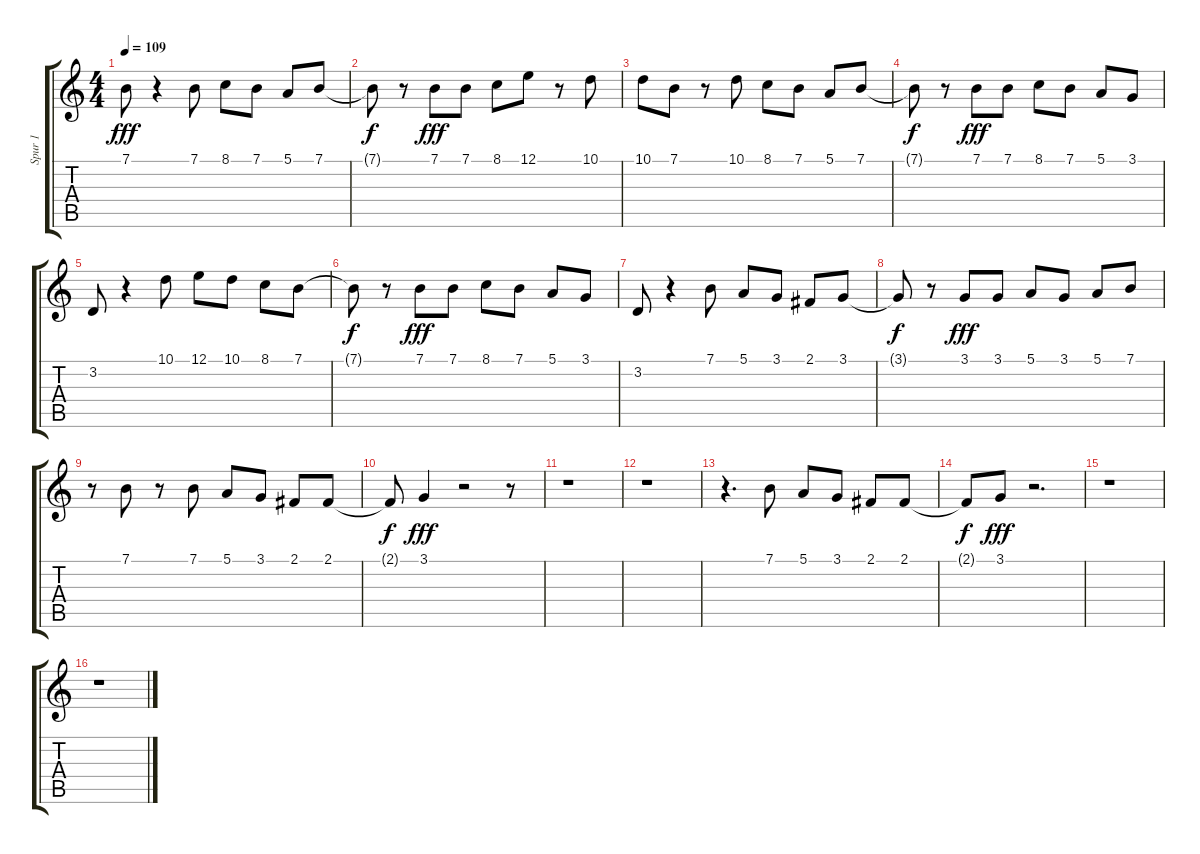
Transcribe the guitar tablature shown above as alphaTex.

\track ("Spur 1" "Spur 1") {instrument flute}
\staff {score tabs}
\tuning (E4 B3 G3 D3 A2 E2) {hide}
\ts (4 4)
\tempo 109
\clef g2
\ks c
7.1.8{dy fff} r.4 7.1.8 8.1.8 7.1.8 5.1.8 7.1.8 |
7.1{t}.8{dy f} r.8 7.1.8{dy fff} 7.1.8 8.1.8 12.1.8 r.8 10.1.8 |
10.1.8 7.1.8 r.8 10.1.8 8.1.8 7.1.8 5.1.8 7.1.8 |
7.1{t}.8{dy f} r.8 7.1.8{dy fff} 7.1.8 8.1.8 7.1.8 5.1.8 3.1.8 |
3.2.8 r.4 10.1.8 12.1.8 10.1.8 8.1.8 7.1.8 |
7.1{t}.8{dy f} r.8 7.1.8{dy fff} 7.1.8 8.1.8 7.1.8 5.1.8 3.1.8 |
3.2.8 r.4 7.1.8 5.1.8 3.1.8 2.1.8 3.1.8 |
3.1{t}.8{dy f} r.8 3.1.8{dy fff} 3.1.8 5.1.8 3.1.8 5.1.8 7.1.8 |
r.8 7.1.8 r.8 7.1.8 5.1.8 3.1.8 2.1.8 2.1.8 |
2.1{t}.8{dy f} 3.1.4{dy fff} r.2 r.8 |
r.1 |
r.1 |
r.4{d} 7.1.8 5.1.8 3.1.8 2.1.8 2.1.8 |
2.1{t}.8{dy f} 3.1.8{dy fff} r.2{d} |
r.1 |
r.1
